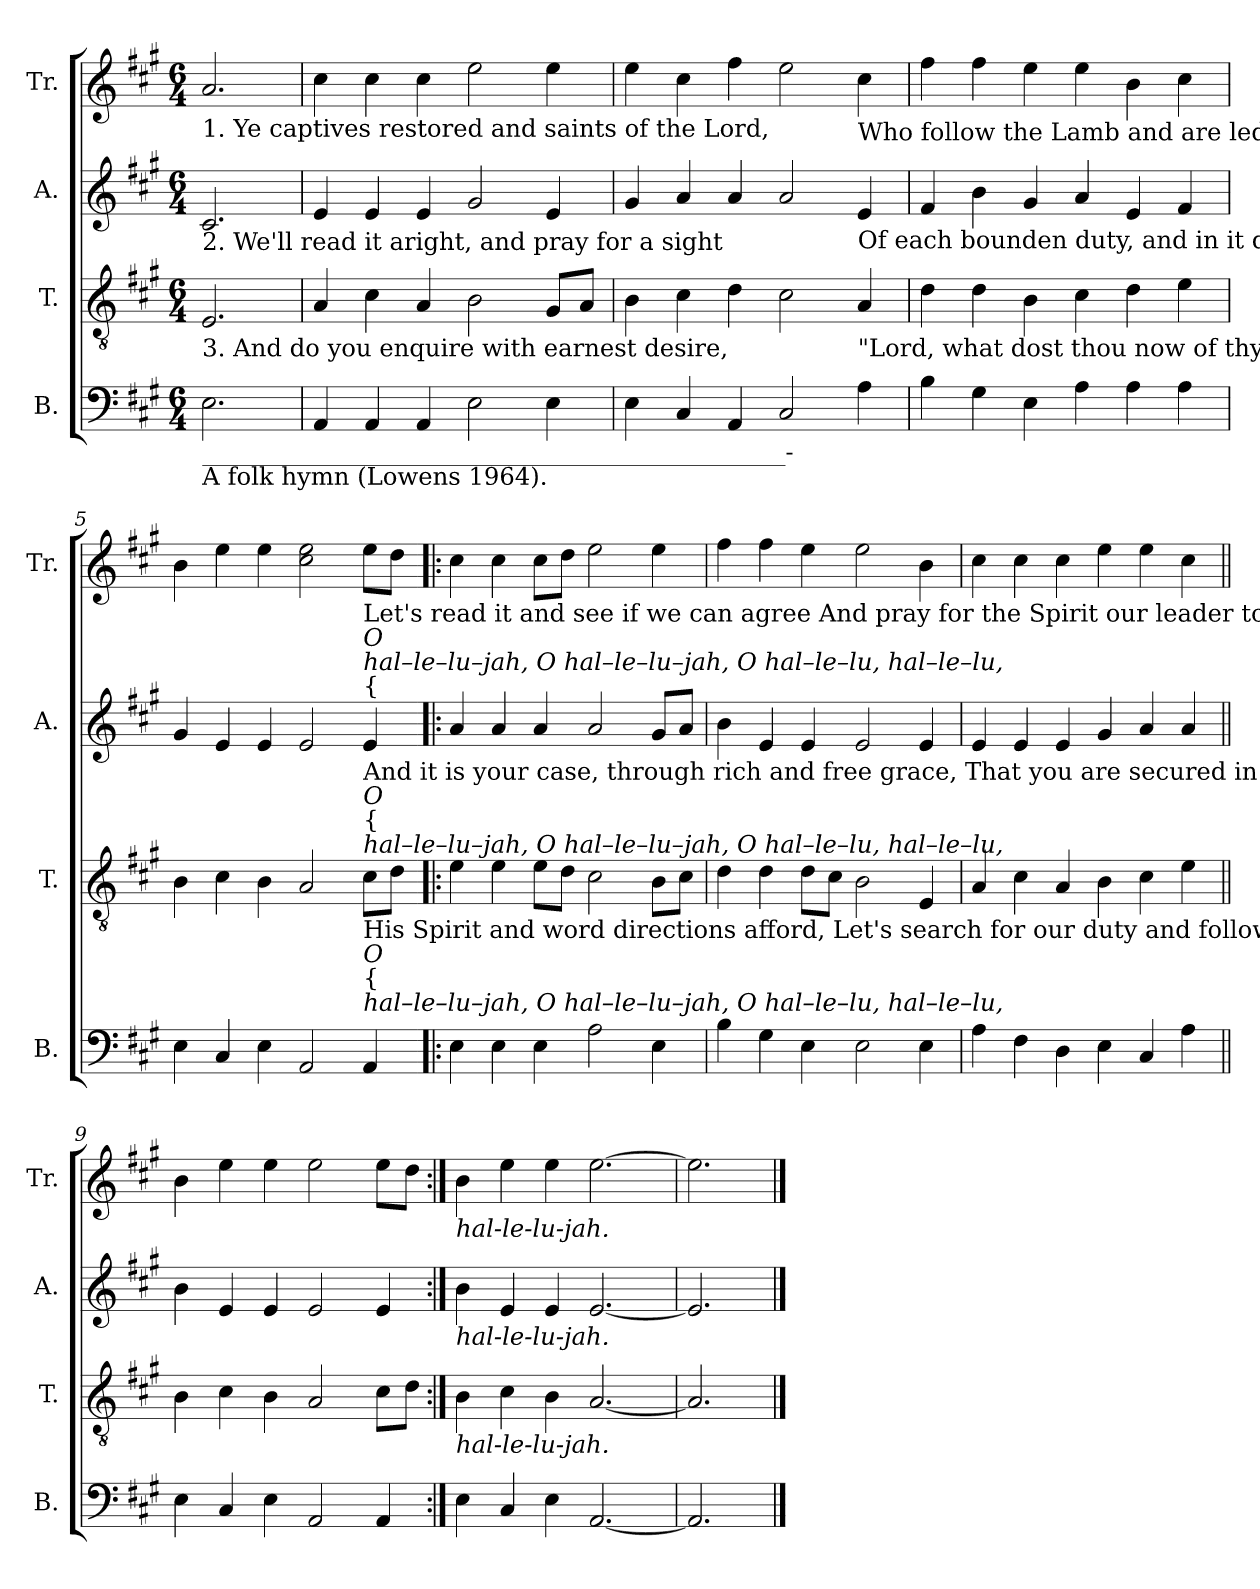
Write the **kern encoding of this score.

**kern	**kern	**kern	**kern
*part4	*part3	*part2	*part1
*staff4	*staff3	*staff2	*staff1
*I"B.	*I"T.	*I"A.	*I"Tr.
*I'B.	*I'T.	*I'A.	*I'Tr.
*clefF4	*clefGv2	*clefG2	*clefG2
*k[f#c#g#]	*k[f#c#g#]	*k[f#c#g#]	*k[f#c#g#]
*M6/4	*M6/4	*M6/4	*M6/4
*MM150	*MM150	*MM150	*MM150
=1	=1	=1	=1
!	!	!	!LO:TX:b:t=1. Ye captives restored and saints of the Lord,
!	!	!LO:TX:b:t=2. We'll read it aright, and pray for a sight	!
!	!LO:TX:b:t=3. And do you enquire with earnest desire,	!	!
!LO:TX:b:t=________________________________________________-	!	!	!
!LO:TX:b:t=A folk hymn (Lowens 1964).	!	!	!
2.E!\	2.E!/	2.c#!/	2.a!/
=2	=2	=2	=2
4AA!/	4A!/	4e!/	4cc#!\
4AA!/	4c#!\	4e!/	4cc#!\
4AA!/	4A!/	4e!/	4cc#!\
2E!\	2B!\	2g#!/	2ee!\
4E!\	8G#!/L	4e!/	4ee!\
.	8A!/J	.	.
=3	=3	=3	=3
4E!\	4B!\	4g#!/	4ee!\
4C#!/	4c#!\	4a!/	4cc#!\
4AA!/	4d!\	4a!/	4ff#!\
2C#!/	2c#!\	2a!/	2ee!\
!	!	!	!LO:TX:b:t=Who follow the Lamb and are led by his word&colon;
!	!	!LO:TX:b:t=Of each bounden duty, and in it delight.	!
!	!LO:TX:b:t="Lord, what dost thou now of thy servant require?	!	!
4A!\	4A!/	4e!/	4cc#!\
=4	=4	=4	=4
4B!\	4d!\	4f#!/	4ff#!\
4G#!\	4d!\	4b!\	4ff#!\
4E!\	4B!\	4g#!/	4ee!\
4A!\	4c#!\	4a!/	4ee!\
4A!\	4d!\	4e!/	4b!\
4A!\	4e!\	4f#!/	4cc#!\
=5	=5	=5	=5
4E!\	4B!\	4g#!/	4b!\
4C#!/	4c#!\	4e!/	4ee!\
4E!\	4B!\	4e!/	4ee!\
2AA!/	2A!/	2e!/	2cc#!\ 2ee!\
!	!	!	!LO:TX:b:t=Let's read it and see  if  we can agree  And pray for the Spirit our leader to be.
!	!	!	!LO:TX:b:i:t=O
!	!	!	!LO:TX:b:i:t=hal–le–lu–jah, O    hal–le–lu–jah, O  hal–le–lu, hal–le–lu,
!	!	!	!LO:TX:b:t={
!	!	!LO:TX:b:t=And it is your case, through rich and free grace, That you are secured in a Savior's embrace.	!
!	!	!LO:TX:b:i:t=O	!
!	!	!LO:TX:b:t={	!
!	!	!LO:TX:b:i:t=hal–le–lu–jah, O    hal–le–lu–jah, O  hal–le–lu, hal–le–lu,	!
!	!LO:TX:b:t=His Spirit and word directions afford, Let's search for our duty and follow the Lord.	!	!
!	!LO:TX:b:i:t=O	!	!
!	!LO:TX:b:t={	!	!
!	!LO:TX:b:i:t=hal–le–lu–jah, O    hal–le–lu–jah, O  hal–le–lu, hal–le–lu,	!	!
4AA!/	8c#!\L	4e!/	8ee!\L
.	8d!\J	.	8dd!\J
=6!|:	=6!|:	=6!|:	=6!|:
4E!\	4e!\	4a!/	4cc#!\
4E!\	4e!\	4a!/	4cc#!\
4E!\	8e!\L	4a!/	8cc#!\L
.	8d!\J	.	8dd!\J
2A!\	2c#!\	2a!/	2ee!\
4E!\	8B!\L	8g#!/L	4ee!\
.	8c#!\J	8a!/J	.
=7	=7	=7	=7
4B!\	4d!\	4b!\	4ff#!\
4G#!\	4d!\	4e!/	4ff#!\
4E!\	8d!\L	4e!/	4ee!\
.	8c#!\J	.	.
2E!\	2B!\	2e!/	2ee!\
4E!\	4E!/	4e!/	4b!\
=8	=8	=8	=8
4A!\	4A!/	4e!/	4cc#!\
4F#!\	4c#!\	4e!/	4cc#!\
4D!\	4A!/	4e!/	4cc#!\
4E!\	4B!\	4g#!/	4ee!\
4C#!/	4c#!\	4a!/	4ee!\
4A!\	4e!\	4a!/	4cc#!\
=9||	=9||	=9||	=9||
4E!\	4B!\	4b!\	4b!\
4C#!/	4c#!\	4e!/	4ee!\
4E!\	4B!\	4e!/	4ee!\
2AA!/	2A!/	2e!/	2ee!\
4AA!/	8c#!\L	4e!/	8ee!\L
.	8d!\J	.	8dd!\J
=10:|!	=10:|!	=10:|!	=10:|!
!	!	!	!LO:TX:b:i:t=hal-le-lu-jah.
!	!	!LO:TX:b:i:t=hal-le-lu-jah.	!
!	!LO:TX:b:i:t=hal-le-lu-jah.	!	!
4E!\	4B!\	4b!\	4b!\
4C#!/	4c#!\	4e!/	4ee!\
4E!\	4B!\	4e!/	4ee!\
[2.AA!/	[2.A!/	[2.e!/	[2.ee!\
=11	=11	=11	=11
2.AA!/]	2.A!/]	2.e!/]	2.ee!\]
==	==	==	==
*-	*-	*-	*-
